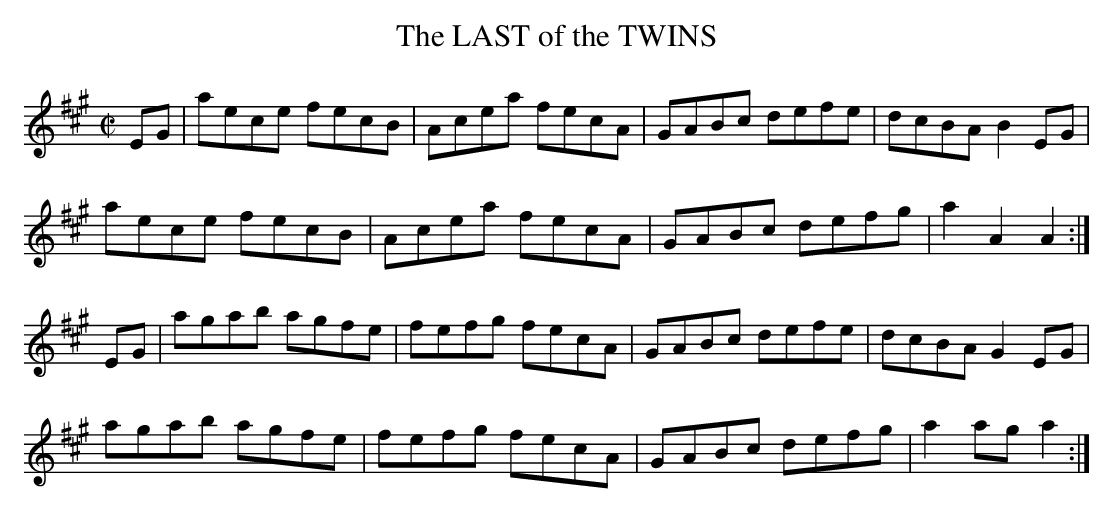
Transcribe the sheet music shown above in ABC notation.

X:1
T:LAST of the TWINS, The
M:C|
L:1/8
K:A
EG|aece fecB|Acea fecA|GABc defe|dcBA B2 EG|
aece fecB|Acea fecA|GABc defg|a2A2A2:|
EG|agab agfe|fefg fecA|GABc defe|dcBA G2 EG|
agab agfe|fefg fecA|GABc defg|a2ag a2:|
